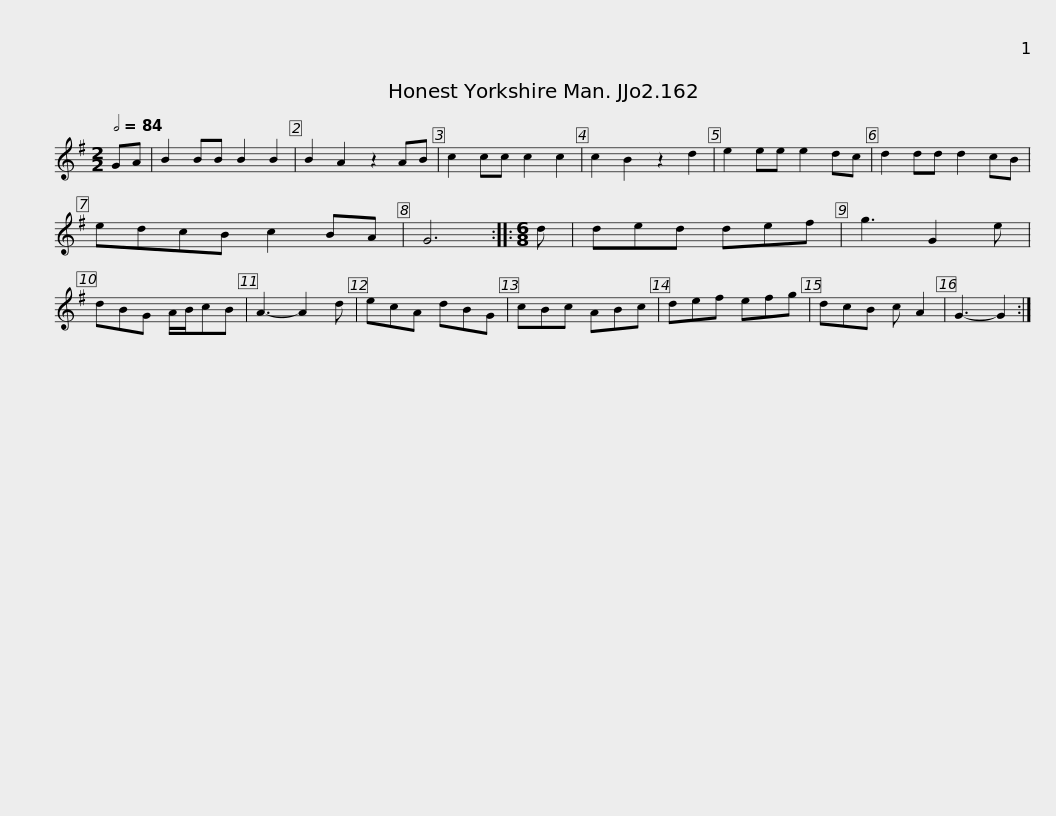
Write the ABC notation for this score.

X:1
L:1/8
Q:1/2=84
M:2/2
I:linebreak $
K:G
V:1 treble
V:1
 GA | B2 BB B2 B2 | B2 A2 z2 AB | c2 cc c2 c2 | c2 B2 z2 d2 | %5
 e2 ee e2 dc | d2 dd d2 cB | edcB c2 BA |$ G6 ::[M:6/8] d | %10
 ded def | g3 G2 e | dBG A/B/cB | A3- A2 d | ecA dBG | %15
 cBc ABc | def efg |$ dcB c A2 | G3- G2 :| %19
